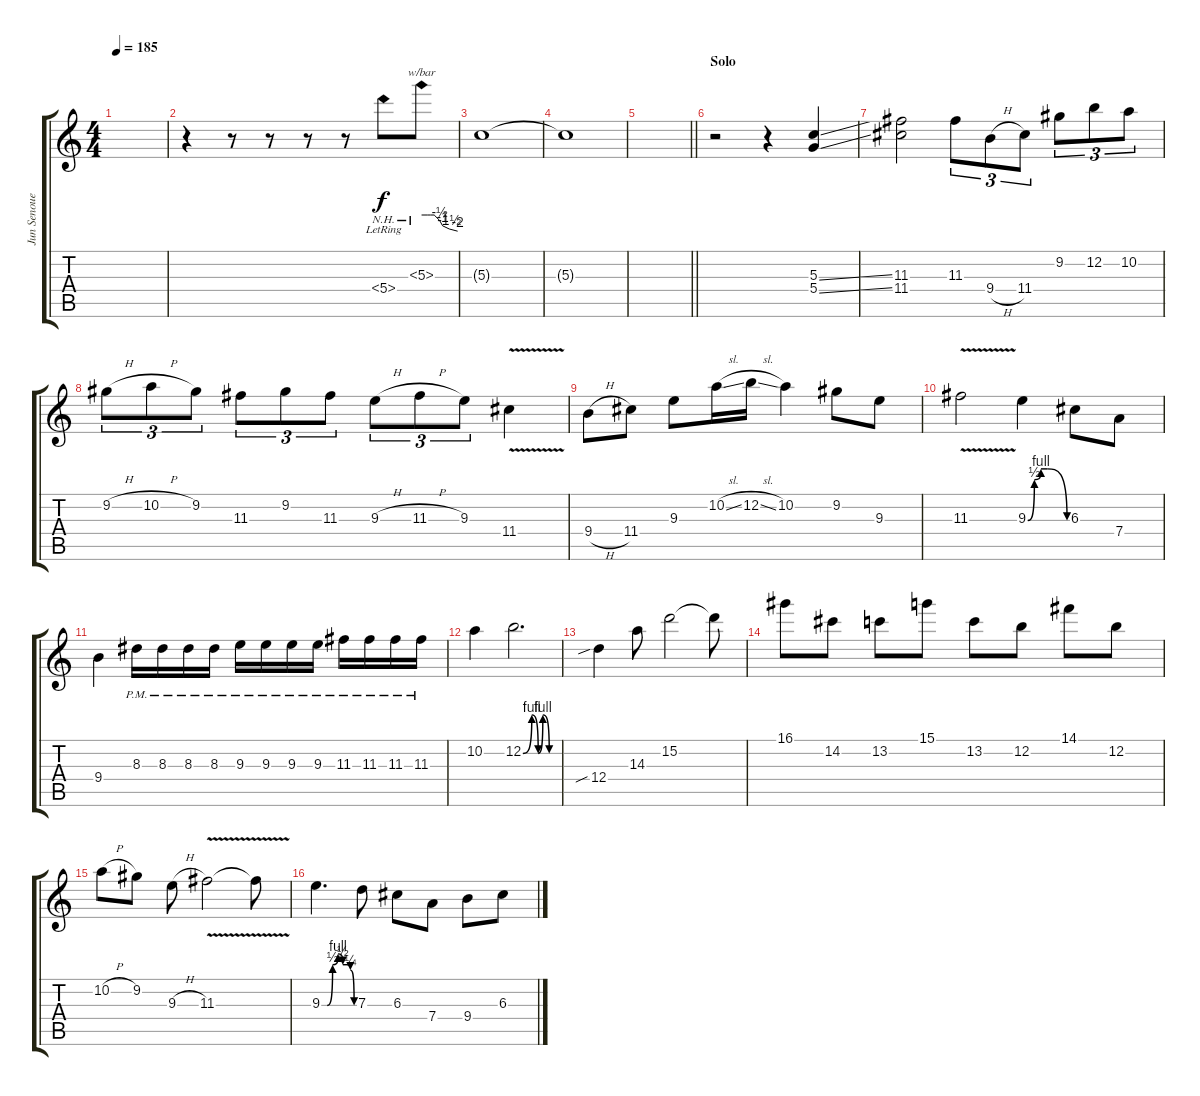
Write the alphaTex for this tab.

\track ("Jun Senoue (Lead)" "Jun Senoue") {instrument distortionguitar}
\staff {score tabs}
\tuning (E4 B3 G3 D3 A2 E2) {hide}
\ts (4 4)
\tempo 185
\clef g2
\ks c
|
r.4 r.8 r.8 r.8 r.8 5.4{nh lr}.8 5.3{nh}.8{tbe (custom default 0 0 10 0 15 0 21 0 30 -2 35 -4 46 -6 60 -8)} |
5.3{t}.1 |
5.3{t}.1 |
\barLineRight lightlight
|
\section ("" "Solo")
r.2 r.4 (5.3{ss} 5.4{ss}).4 |
(11.3 11.4).2 11.3.8{tu (3 2)} 9.4{h}.8{tu (3 2)} 11.4.8{tu (3 2)} 9.2.8{tu (3 2)} 12.2.8{tu (3 2)} 10.2.8{tu (3 2)} |
9.2{h}.8{tu (3 2)} 10.2{h}.8{tu (3 2)} 9.2.8{tu (3 2)} 11.3.8{tu (3 2)} 9.2.8{tu (3 2)} 11.3.8{tu (3 2)} 9.3{h}.8{tu (3 2)} 11.3{h}.8{tu (3 2)} 9.3.8{tu (3 2)} 11.4{v}.4 |
9.4{h}.8 11.4.8 9.3.8 10.2{sl}.16 12.2{sl}.16 10.2.4 9.2.8 9.3.8 |
11.3{v}.2 9.3{be (custom 0 0 10 2 20 4 30 4 60 0)}.4 6.3.8 7.4.8 |
9.4.4 8.3{pm}.16 8.3{pm}.16 8.3{pm}.16 8.3{pm}.16 9.3{pm}.16 9.3{pm}.16 9.3{pm}.16 9.3{pm}.16 11.3{pm}.16 11.3{pm}.16 11.3{pm}.16 11.3{pm}.16 |
10.2.4 12.2{be (custom 0 0 15 4 26 0 34 4 45 0 54 0 60 0)}.2{d} |
12.4{sib}.4 14.3.8 15.2.2 15.2{t}.8 |
16.1.8 14.2.8 13.2.8 15.1.8 13.2.8 12.2.8 14.1.8 12.2.8 |
10.2{h}.8 9.2.8 9.3{h}.8 11.3{v}.2 11.3{t}.8 |
9.3{be (custom 0 0 10 0 20 2 30 4 39 2 47 2 53 1 60 0)}.4{d} 7.3.8 6.3.8 7.4.8 9.4.8 6.3.8
